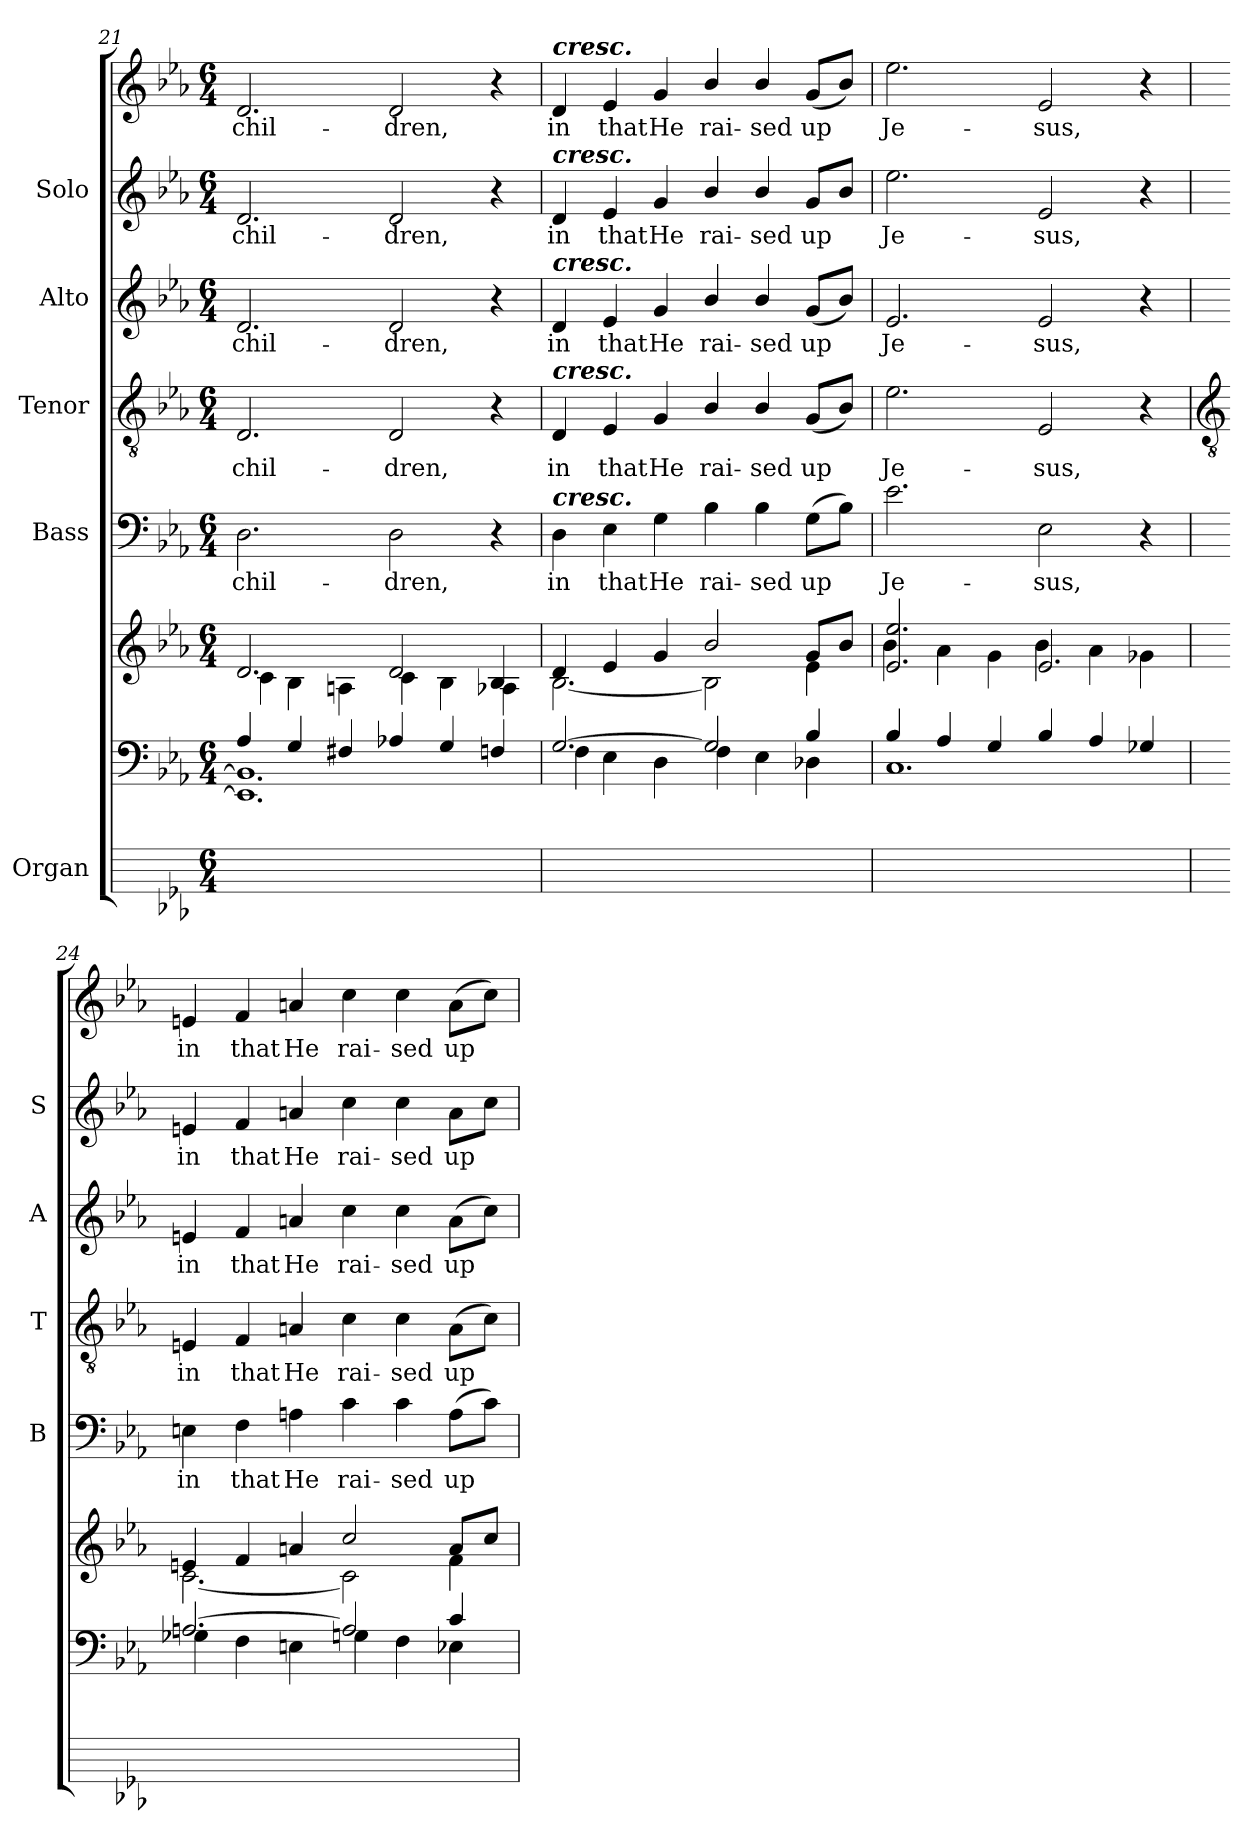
**kern	**kern	**kern	**kern	**text	**kern	**text	**kern	**text	**kern	**text	**kern	**text
*part5	*part5	*part5	*part4	*part4	*part3	*part3	*part2	*part2	*part1	*part1	*part1	*part1
*staff8	*staff7	*staff6	*staff5	*staff5	*staff4	*staff4	*staff3	*staff3	*staff2	*staff2	*staff1	*staff1
*I"Organ	*	*	*I"Bass	*	*I"Tenor	*	*I"Alto	*	*I"Solo	*	*	*
*	*	*	*I'B	*	*I'T	*	*I'A	*	*I'S	*	*	*
*	*clefF4	*clefG2	*clefF4	*	*clefGv2	*	*clefG2	*	*	*	*clefG2	*
*k[b-e-a-]	*k[b-e-a-]	*k[b-e-a-]	*k[b-e-a-]	*	*k[b-e-a-]	*	*k[b-e-a-]	*	*k[b-e-a-]	*	*k[b-e-a-]	*
*E-:	*E-:	*E-:	*E-:	*	*E-:	*	*E-:	*	*E-:	*	*E-:	*
*M6/4	*M6/4	*M6/4	*M6/4	*	*M6/4	*	*M6/4	*	*M6/4	*	*M6/4	*
=21	=21	=21	=21	=21	=21	=21	=21	=21	=21	=21	=21	=21
*	*^	*^	*	*	*	*	*	*	*	*	*	*
!	!	!	!	!	!	!LO:LY:b	!	!LO:LY:b	!	!LO:LY:b	!	!LO:LY:b	!	!LO:LY:b
1.ryy	4A-/	1.EE-\] 1.BB-\]	2.d	4c\	2.D	chil-	2.D	chil-	2.d	chil-	2.d	chil-	2.d	chil-
.	4G/	.	.	4B-\	.	.	.	.	.	.	.	.	.	.
.	4F#X/	.	.	4An\	.	.	.	.	.	.	.	.	.	.
!	!	!	!	!	!	!LO:LY:b	!	!LO:LY:b	!	!LO:LY:b	!	!LO:LY:b	!	!LO:LY:b
.	4A-X/	.	2d	4c\	2D	-dren,	2D	-dren,	2d	-dren,	2d	-dren,	2d	-dren,
.	4G/	.	.	4B-\	.	.	.	.	.	.	.	.	.	.
.	4Fn/	.	4B-	4A-X\	4r	.	4r	.	4r	.	4r	.	4r	.
=22	=22	=22	=22	=22	=22	=22	=22	=22	=22	=22	=22	=22	=22	=22
!	!	!	!	!	!	!	!	!	!	!	!	!	!LO:TX:a:Bi:t=cresc.	!
!	!	!	!	!	!	!	!	!	!	!	!LO:TX:a:Bi:t=cresc.	!	!	!
!	!	!	!	!	!	!	!	!	!LO:TX:a:Bi:t=cresc.	!	!	!	!	!
!	!	!	!	!	!	!	!LO:TX:a:Bi:t=cresc.	!	!	!	!	!	!	!
!	!	!	!	!	!LO:TX:a:Bi:t=cresc.	!	!	!	!	!	!	!	!	!
!	!	!	!	!	!	!LO:LY:b	!	!LO:LY:b	!	!LO:LY:b	!	!LO:LY:b	!	!LO:LY:b
1.ryy	[2.G/	4F\	4d	[2.B-\	4D	in	4D	in	4d	in	4d	in	4d	in
!	!	!	!	!	!	!LO:LY:b	!	!LO:LY:b	!	!LO:LY:b	!	!LO:LY:b	!	!LO:LY:b
.	.	4E-\	4e-	.	4E-	that	4E-	that	4e-	that	4e-	that	4e-	that
!	!	!	!	!	!	!LO:LY:b	!	!LO:LY:b	!	!LO:LY:b	!	!LO:LY:b	!	!LO:LY:b
.	.	4D\	4g	.	4G	He	4G	He	4g	He	4g	He	4g	He
!	!	!	!	!	!	!LO:LY:b	!	!LO:LY:b	!	!LO:LY:b	!	!LO:LY:b	!	!LO:LY:b
.	2G/]	4F\	2b-/	2B-\]	4B-\	rai-	4B-/	rai-	4b-/	rai-	4b-/	rai-	4b-/	rai-
!	!	!	!	!	!	!LO:LY:b	!	!LO:LY:b	!	!LO:LY:b	!	!LO:LY:b	!	!LO:LY:b
.	.	4E-\	.	.	4B-\	-sed	4B-/	-sed	4b-/	-sed	4b-/	-sed	4b-/	-sed
!	!	!	!	!	!	!LO:LY:b	!	!LO:LY:b	!	!LO:LY:b	!	!LO:LY:b	!	!LO:LY:b
.	4B-/	4D-X\	8gL	4e-\	(>8GL	up	(<8GL	up	(<8gL	up	8gL	up	(<8gL	up
.	.	.	8b-J	.	8B-J)	.	8B-J)	.	8b-J)	.	8b-J	.	8b-J)	.
=23	=23	=23	=23	=23	=23	=23	=23	=23	=23	=23	=23	=23	=23	=23
!	!	!	!	!	!	!LO:LY:b	!	!LO:LY:b	!	!LO:LY:b	!	!LO:LY:b	!	!LO:LY:b
1.ryy	4B-/	1.C\	2.e- 2.ee-	4b-\	2.e-	Je-	2.e-	Je-	2.e-	Je-	2.ee-	Je-	2.ee-	Je-
.	4A-/	.	.	4a-\	.	.	.	.	.	.	.	.	.	.
.	4G/	.	.	4g\	.	.	.	.	.	.	.	.	.	.
!	!	!	!	!	!	!LO:LY:b	!	!LO:LY:b	!	!LO:LY:b	!	!LO:LY:b	!	!LO:LY:b
.	4B-/	.	2.e-	4b-\	2E-	-sus,	2E-	-sus,	2e-	-sus,	2e-	-sus,	2e-	-sus,
.	4A-/	.	.	4a-\	.	.	.	.	.	.	.	.	.	.
.	4G-X/	.	.	4g-X\	4r	.	4r	.	4r	.	4r	.	4r	.
!!LO:LB:g=z
=24	=24	=24	=24	=24	=24	=24	=24	=24	=24	=24	=24	=24	=24	=24
*	*	*	*	*	*	*	*clefGv2	*	*	*	*	*	*	*
!	!	!	!	!	!	!LO:LY:b	!	!LO:LY:b	!	!LO:LY:b	!	!LO:LY:b	!	!LO:LY:b
1.ryy	[2.An/	4G-X\	4en	[2.c\	4En	in	4En	in	4en	in	4en	in	4en	in
!	!	!	!	!	!	!LO:LY:b	!	!LO:LY:b	!	!LO:LY:b	!	!LO:LY:b	!	!LO:LY:b
.	.	4F\	4f	.	4F	that	4F	that	4f	that	4f	that	4f	that
!	!	!	!	!	!	!LO:LY:b	!	!LO:LY:b	!	!LO:LY:b	!	!LO:LY:b	!	!LO:LY:b
.	.	4En\	4an	.	4An	He	4An	He	4an	He	4an	He	4an	He
!	!	!	!	!	!	!LO:LY:b	!	!LO:LY:b	!	!LO:LY:b	!	!LO:LY:b	!	!LO:LY:b
.	2A/]	4Gn\	2cc/	2c\]	4c	rai-	4c	rai-	4cc	rai-	4cc	rai-	4cc	rai-
!	!	!	!	!	!	!LO:LY:b	!	!LO:LY:b	!	!LO:LY:b	!	!LO:LY:b	!	!LO:LY:b
.	.	4F\	.	.	4c	-sed	4c	-sed	4cc	-sed	4cc	-sed	4cc	-sed
!	!	!	!	!	!	!LO:LY:b	!	!LO:LY:b	!	!LO:LY:b	!	!LO:LY:b	!	!LO:LY:b
.	4c/	4E-X\	8a/L	4f\	(>8AL	up	(>8AL	up	(>8aL	up	8aL	up	(>8aL	up
.	.	.	8cc/J	.	8cJ)	.	8cJ)	.	8ccJ)	.	8ccJ	.	8ccJ)	.
*	*v	*v	*	*	*	*	*	*	*	*	*	*	*	*
*	*	*v	*v	*	*	*	*	*	*	*	*	*	*
=	=	=	=	=	=	=	=	=	=	=	=	=
*-	*-	*-	*-	*-	*-	*-	*-	*-	*-	*-	*-	*-
